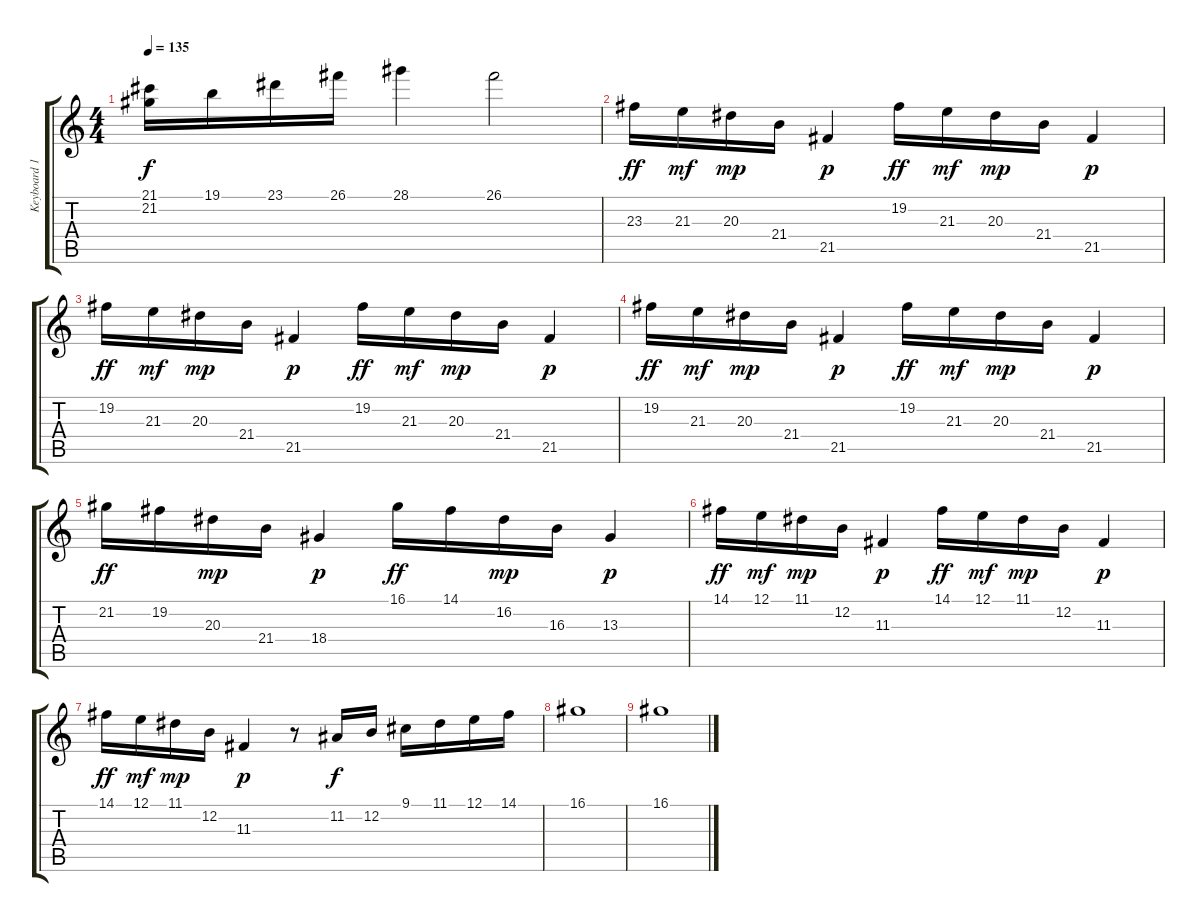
\track ("Keyboard 1" "Keyboard 1") {instrument stringensemble1}
\staff {score tabs}
\tuning (E4 B3 G3 D3 A2 E2) {hide}
\ts (4 4)
\tempo 135
\clef g2
\ks c
(21.1 21.2).16{dy f} 19.1.16 23.1.16 26.1.16 28.1.4 26.1.2 |
23.3.16{dy ff} 21.3.16{dy mf} 20.3.16{dy mp volume 12} 21.4.16{volume 12} 21.5.4{dy p volume 12} 19.2.16{dy ff volume 12} 21.3.16{dy mf volume 12} 20.3.16{dy mp volume 11} 21.4.16{volume 11} 21.5.4{dy p volume 11} |
19.2.16{dy ff volume 11} 21.3.16{dy mf volume 11} 20.3.16{dy mp volume 10} 21.4.16{volume 10} 21.5.4{dy p volume 10} 19.2.16{dy ff volume 10} 21.3.16{dy mf volume 10} 20.3.16{dy mp volume 10} 21.4.16{volume 10} 21.5.4{dy p volume 9} |
19.2.16{dy ff volume 9} 21.3.16{dy mf volume 9} 20.3.16{dy mp volume 9} 21.4.16{volume 9} 21.5.4{dy p volume 8} 19.2.16{dy ff volume 8} 21.3.16{dy mf volume 8} 20.3.16{dy mp volume 8} 21.4.16{volume 8} 21.5.4{dy p volume 8} |
21.2.16{dy ff volume 7} 19.2.16{volume 7} 20.3.16{dy mp volume 7} 21.4.16{volume 7} 18.4.4{dy p volume 7} 16.1.16{dy ff volume 6} 14.1.16{volume 6} 16.2.16{dy mp volume 6} 16.3.16{volume 6} 13.3.4{dy p volume 6} |
14.1.16{dy ff volume 6} 12.1.16{dy mf volume 5} 11.1.16{dy mp volume 5} 12.2.16{volume 5} 11.3.4{dy p volume 5} 14.1.16{dy ff volume 5} 12.1.16{dy mf volume 4} 11.1.16{dy mp volume 4} 12.2.16{volume 4} 11.3.4{dy p volume 4} |
14.1.16{dy ff volume 4} 12.1.16{dy mf volume 4} 11.1.16{dy mp volume 4} 12.2.16{volume 3} 11.3.4{dy p volume 3} r.8 11.2.16{dy f volume 3} 12.2.16{volume 2} 9.1.16{volume 2} 11.1.16{volume 2} 12.1.16{volume 2} 14.1.16 |
16.1.1{volume 2} |
16.1.1{volume 0}
